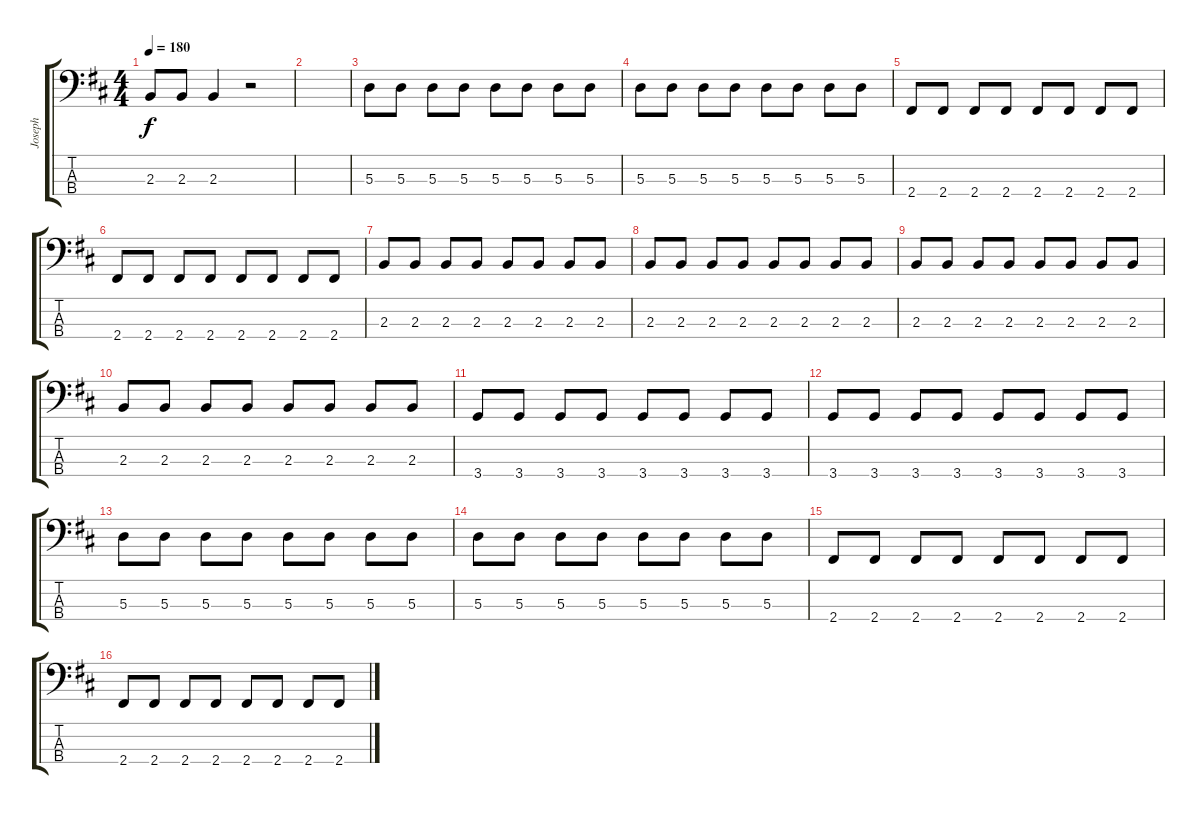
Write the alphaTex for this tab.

\track ("Joseph" "Joseph") {instrument electricbassfinger}
\staff {score tabs}
\tuning (G2 D2 A1 E1) {hide}
\ts (4 4)
\tempo 180
\clef f4
\ks d
2.3.8{dy f} 2.3.8 2.3.4 r.2 |
|
5.3.8 5.3.8 5.3.8 5.3.8 5.3.8 5.3.8 5.3.8 5.3.8 |
5.3.8 5.3.8 5.3.8 5.3.8 5.3.8 5.3.8 5.3.8 5.3.8 |
2.4.8 2.4.8 2.4.8 2.4.8 2.4.8 2.4.8 2.4.8 2.4.8 |
2.4.8 2.4.8 2.4.8 2.4.8 2.4.8 2.4.8 2.4.8 2.4.8 |
2.3.8 2.3.8 2.3.8 2.3.8 2.3.8 2.3.8 2.3.8 2.3.8 |
2.3.8 2.3.8 2.3.8 2.3.8 2.3.8 2.3.8 2.3.8 2.3.8 |
2.3.8 2.3.8 2.3.8 2.3.8 2.3.8 2.3.8 2.3.8 2.3.8 |
2.3.8 2.3.8 2.3.8 2.3.8 2.3.8 2.3.8 2.3.8 2.3.8 |
3.4.8 3.4.8 3.4.8 3.4.8 3.4.8 3.4.8 3.4.8 3.4.8 |
3.4.8 3.4.8 3.4.8 3.4.8 3.4.8 3.4.8 3.4.8 3.4.8 |
5.3.8 5.3.8 5.3.8 5.3.8 5.3.8 5.3.8 5.3.8 5.3.8 |
5.3.8 5.3.8 5.3.8 5.3.8 5.3.8 5.3.8 5.3.8 5.3.8 |
2.4.8 2.4.8 2.4.8 2.4.8 2.4.8 2.4.8 2.4.8 2.4.8 |
2.4.8 2.4.8 2.4.8 2.4.8 2.4.8 2.4.8 2.4.8 2.4.8
